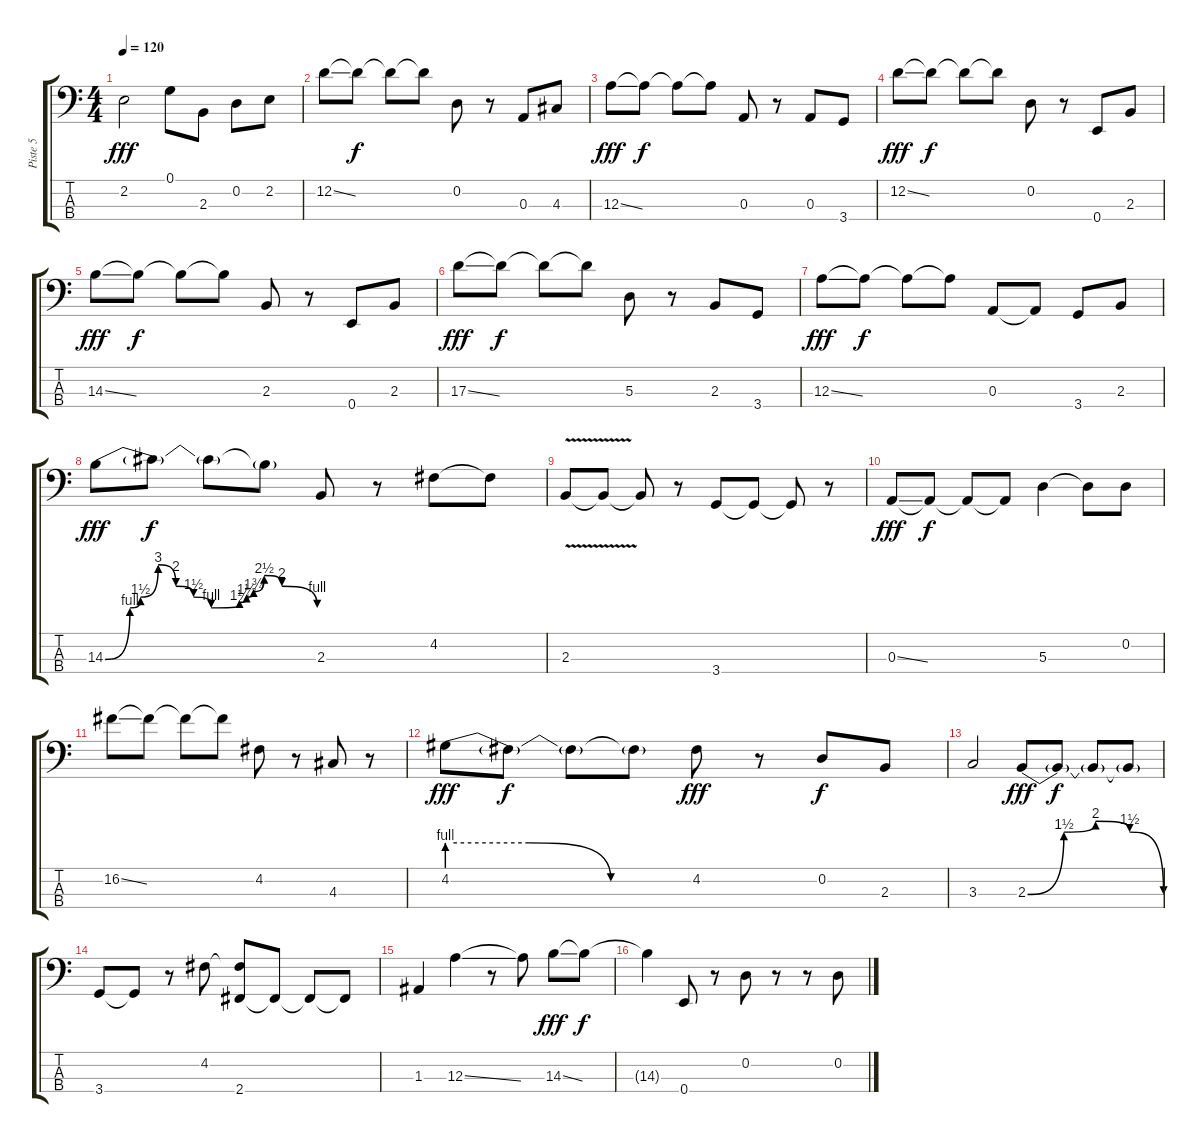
\track ("Piste 5" "Piste 5") {instrument fretlessbass}
\staff {score tabs}
\tuning (G2 D2 A1 E1) {hide}
\ts (4 4)
\tempo 120
\clef f4
\ks c
2.2.2{dy fff instrument fretlessbass} 0.1.8 2.3.8 0.2.8 2.2.8 |
12.2{ss}.8 12.2{t}.8{dy f} 12.2{t}.8 12.2{t}.8 0.2.8 r.8 0.3.8 4.3.8 |
12.3{ss}.8{dy fff} 12.3{t}.8{dy f} 12.3{t}.8 12.3{t}.8 0.3.8 r.8 0.3.8 3.4.8 |
12.2{ss}.8{dy fff} 12.2{t}.8{dy f} 12.2{t}.8 12.2{t}.8 0.2.8 r.8 0.4.8 2.3.8 |
14.3{ss}.8{dy fff} 14.3{t}.8{dy f} 14.3{t}.8 14.3{t}.8 2.3.8 r.8 0.4.8 2.3.8 |
17.3{ss}.8{dy fff} 17.3{t}.8{dy f} 17.3{t}.8 17.3{t}.8 5.3.8 r.8 2.3.8 3.4.8 |
12.3{ss}.8{dy fff} 12.3{t}.8{dy f} 12.3{t}.8 12.3{t}.8 0.3.8 0.3{t}.8 3.4.8 2.3.8 |
14.3{be (custom 0 0 7 4 10 6 15 12 20 8 25 6 30 4 38 5 40 6 42 7 45 10 50 8 60 4)}.8{dy fff} 14.3{t}.8{dy f} 14.3{t}.8 14.3{t}.8 2.3.8 r.8 4.2.8 4.2{t}.8 |
2.3{v}.8 2.3{t}.8 2.3{t}.8 r.8 3.4.8 3.4{t}.8 3.4{t}.8 r.8 |
0.3{ss}.8{dy fff} 0.3{t}.8{dy f} 0.3{t}.8 0.3{t}.8 5.3.4 5.3{t}.8 0.2.8 |
16.2{ss}.8 16.2{t}.8 16.2{t}.8 16.2{t}.8 4.2.8 r.8 4.3.8 r.8 |
4.2{be (custom 0 4 20 4 40 0 60 0)}.8{dy fff} 4.2{t}.8{dy f} 4.2{t}.8 4.2{t}.8 4.2.8{dy fff} r.8 0.2.8{dy f} 2.3.8 |
3.3.2 2.3{be (custom 0 0 16 6 30 8 45 6 60 0)}.8{dy fff} 2.3{t}.8{dy f} 2.3{t}.8 2.3{t}.8 |
3.4.8 3.4{t}.8 r.8 4.2.8 (4.2{t} 2.4).8 2.4{t}.8 2.4{t}.8 2.4{t}.8 |
1.3.4 12.3{ss}.4 r.8 12.3{t}.8 14.3{ss}.8{dy fff} 14.3{t}.8{dy f} |
14.3{t}.4 0.4.8 r.8 0.2.8 r.8 r.8 0.2.8
